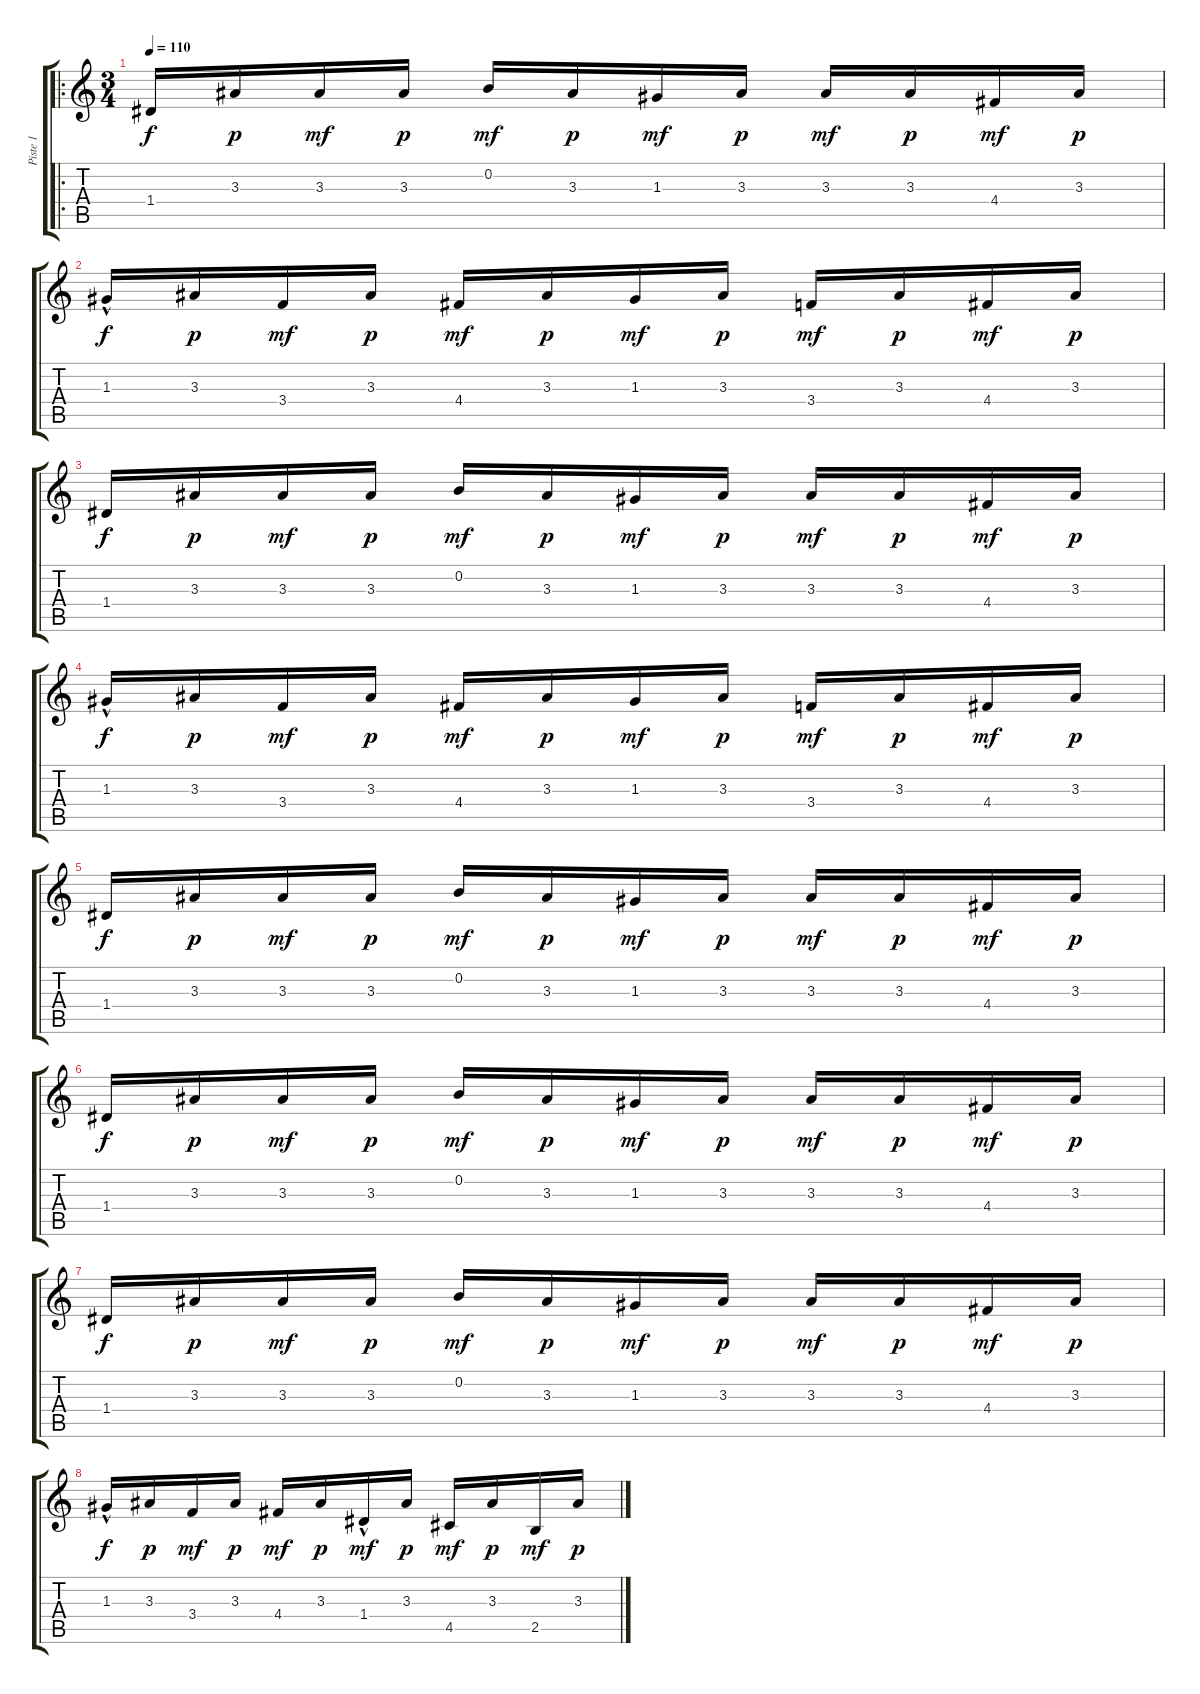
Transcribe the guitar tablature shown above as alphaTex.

\track ("Piste 1" "Piste 1") {instrument acousticguitarsteel}
\staff {score tabs}
\tuning (E4 B3 G3 D3 A2 E2) {hide}
\ro
\ts (3 4)
\tempo 110
\clef g2
\ks c
1.4.16{dy f instrument acousticguitarsteel} 3.3.16{dy p} 3.3.16{dy mf} 3.3.16{dy p} 0.2.16{dy mf} 3.3.16{dy p} 1.3.16{dy mf} 3.3.16{dy p} 3.3.16{dy mf} 3.3.16{dy p} 4.4.16{dy mf} 3.3.16{dy p} |
1.3{hac}.16{dy f} 3.3.16{dy p} 3.4.16{dy mf} 3.3.16{dy p} 4.4.16{dy mf} 3.3.16{dy p} 1.3.16{dy mf} 3.3.16{dy p} 3.4.16{dy mf} 3.3.16{dy p} 4.4.16{dy mf} 3.3.16{dy p} |
1.4.16{dy f} 3.3.16{dy p} 3.3.16{dy mf} 3.3.16{dy p} 0.2.16{dy mf} 3.3.16{dy p} 1.3.16{dy mf} 3.3.16{dy p} 3.3.16{dy mf} 3.3.16{dy p} 4.4.16{dy mf} 3.3.16{dy p} |
1.3{hac}.16{dy f} 3.3.16{dy p} 3.4.16{dy mf} 3.3.16{dy p} 4.4.16{dy mf} 3.3.16{dy p} 1.3.16{dy mf} 3.3.16{dy p} 3.4.16{dy mf} 3.3.16{dy p} 4.4.16{dy mf} 3.3.16{dy p} |
1.4.16{dy f} 3.3.16{dy p} 3.3.16{dy mf} 3.3.16{dy p} 0.2.16{dy mf} 3.3.16{dy p} 1.3.16{dy mf} 3.3.16{dy p} 3.3.16{dy mf} 3.3.16{dy p} 4.4.16{dy mf} 3.3.16{dy p} |
1.4.16{dy f} 3.3.16{dy p} 3.3.16{dy mf} 3.3.16{dy p} 0.2.16{dy mf} 3.3.16{dy p} 1.3.16{dy mf} 3.3.16{dy p} 3.3.16{dy mf} 3.3.16{dy p} 4.4.16{dy mf} 3.3.16{dy p} |
1.4.16{dy f} 3.3.16{dy p} 3.3.16{dy mf} 3.3.16{dy p} 0.2.16{dy mf} 3.3.16{dy p} 1.3.16{dy mf} 3.3.16{dy p} 3.3.16{dy mf} 3.3.16{dy p} 4.4.16{dy mf} 3.3.16{dy p} |
1.3{hac}.16{dy f} 3.3.16{dy p} 3.4.16{dy mf} 3.3.16{dy p} 4.4.16{dy mf} 3.3.16{dy p} 1.4{hac}.16{dy mf} 3.3.16{dy p} 4.5.16{dy mf} 3.3.16{dy p} 2.5.16{dy mf} 3.3.16{dy p}
